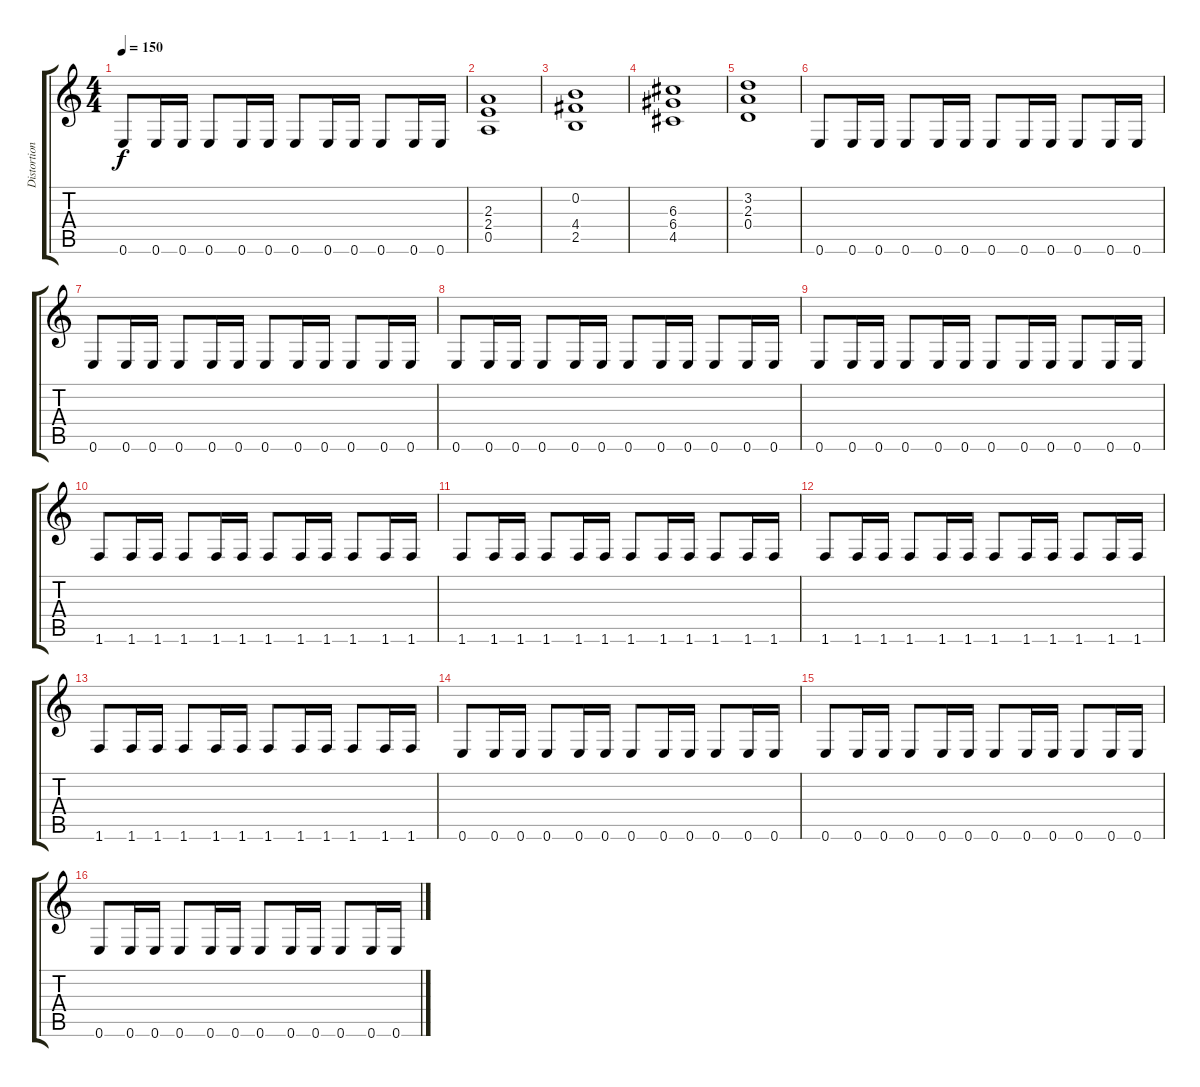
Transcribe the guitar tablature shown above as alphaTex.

\track ("Distortion Guitar (background)" "Distortion") {instrument distortionguitar}
\staff {score tabs}
\tuning (E4 B3 G3 D3 A2 E2) {hide}
\ts (4 4)
\tempo 150
\clef g2
\ks c
0.6.8{dy f} 0.6.16 0.6.16 0.6.8 0.6.16 0.6.16 0.6.8 0.6.16 0.6.16 0.6.8 0.6.16 0.6.16 |
(2.3 2.4 0.5).1 |
(0.2 4.4 2.5).1 |
(6.3 6.4 4.5).1 |
(3.2 2.3 0.4).1 |
0.6.8 0.6.16 0.6.16 0.6.8 0.6.16 0.6.16 0.6.8 0.6.16 0.6.16 0.6.8 0.6.16 0.6.16 |
0.6.8 0.6.16 0.6.16 0.6.8 0.6.16 0.6.16 0.6.8 0.6.16 0.6.16 0.6.8 0.6.16 0.6.16 |
0.6.8 0.6.16 0.6.16 0.6.8 0.6.16 0.6.16 0.6.8 0.6.16 0.6.16 0.6.8 0.6.16 0.6.16 |
0.6.8 0.6.16 0.6.16 0.6.8 0.6.16 0.6.16 0.6.8 0.6.16 0.6.16 0.6.8 0.6.16 0.6.16 |
1.6.8 1.6.16 1.6.16 1.6.8 1.6.16 1.6.16 1.6.8 1.6.16 1.6.16 1.6.8 1.6.16 1.6.16 |
1.6.8 1.6.16 1.6.16 1.6.8 1.6.16 1.6.16 1.6.8 1.6.16 1.6.16 1.6.8 1.6.16 1.6.16 |
1.6.8 1.6.16 1.6.16 1.6.8 1.6.16 1.6.16 1.6.8 1.6.16 1.6.16 1.6.8 1.6.16 1.6.16 |
1.6.8 1.6.16 1.6.16 1.6.8 1.6.16 1.6.16 1.6.8 1.6.16 1.6.16 1.6.8 1.6.16 1.6.16 |
0.6.8 0.6.16 0.6.16 0.6.8 0.6.16 0.6.16 0.6.8 0.6.16 0.6.16 0.6.8 0.6.16 0.6.16 |
0.6.8 0.6.16 0.6.16 0.6.8 0.6.16 0.6.16 0.6.8 0.6.16 0.6.16 0.6.8 0.6.16 0.6.16 |
0.6.8 0.6.16 0.6.16 0.6.8 0.6.16 0.6.16 0.6.8 0.6.16 0.6.16 0.6.8 0.6.16 0.6.16
